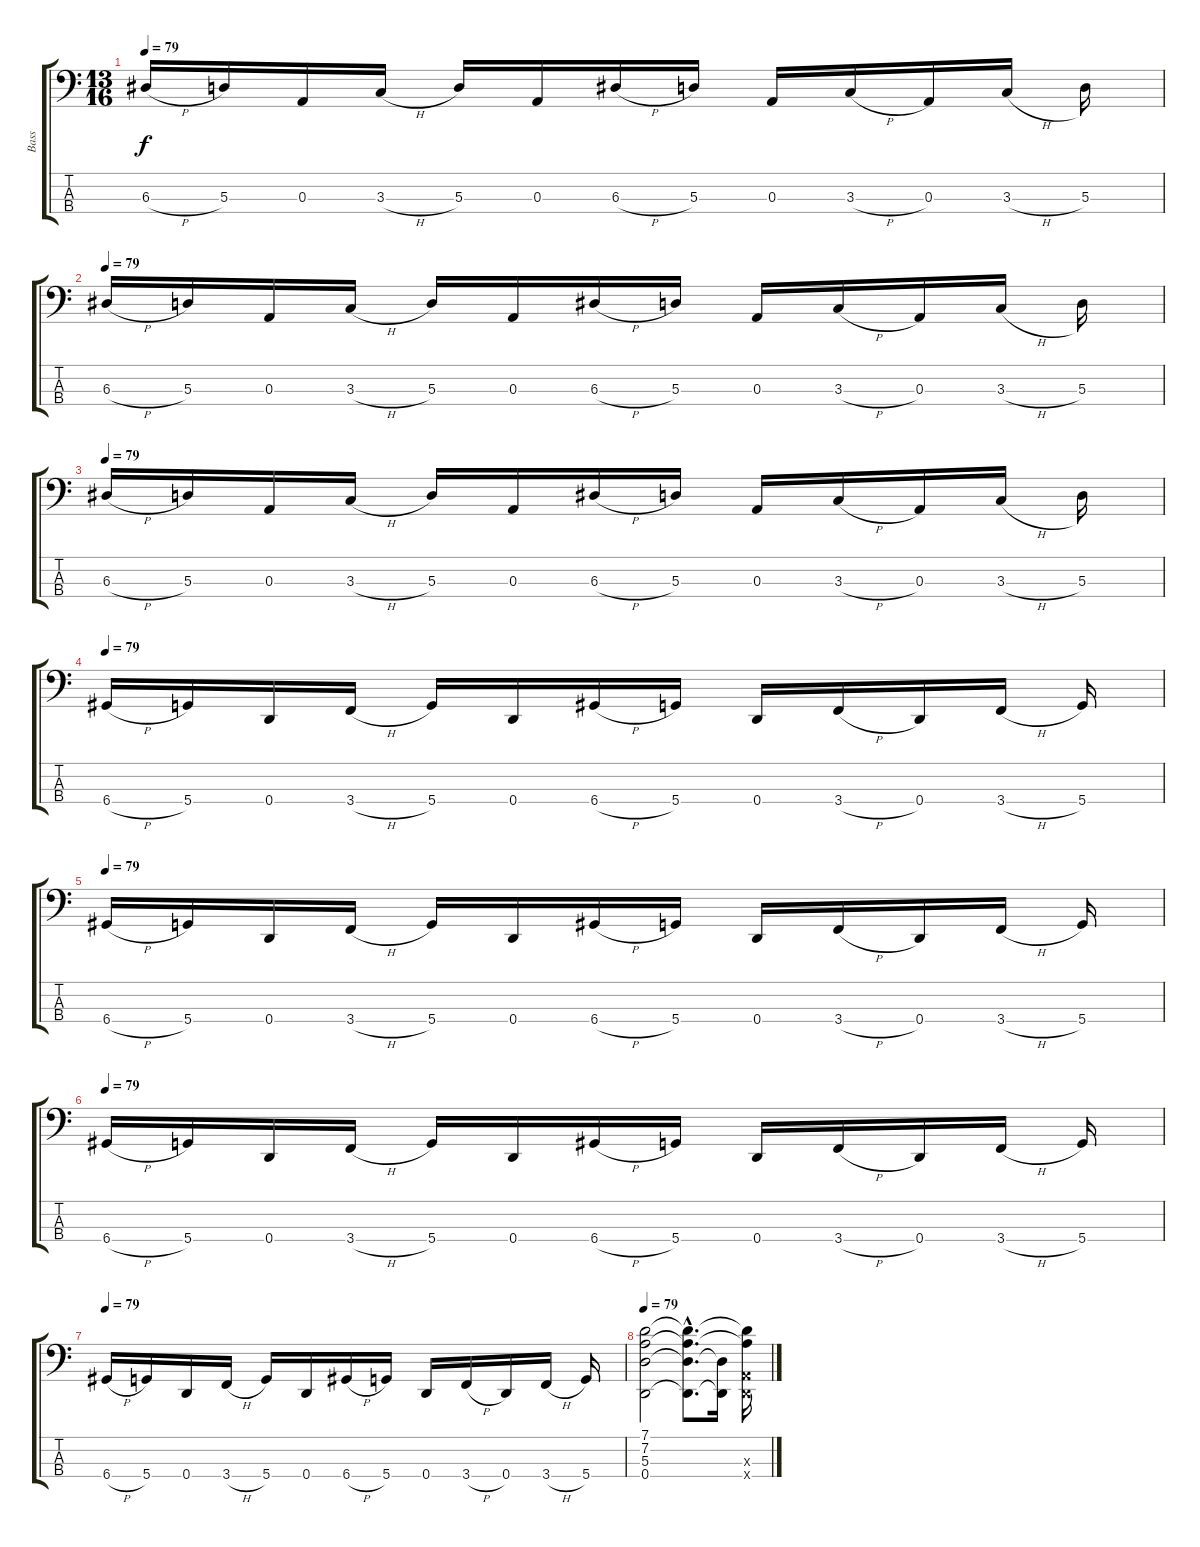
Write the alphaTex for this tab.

\track ("Bass" "Bass") {instrument electricbasspick}
\staff {score tabs}
\tuning (G2 D2 A1 D1) {hide}
\ts (13 16)
\tempo 79
\clef f4
\ks c
6.3{h}.16{dy f} 5.3.16 0.3.16 3.3{h}.16 5.3.16 0.3.16 6.3{h}.16 5.3.16 0.3.16 3.3{h}.16 0.3.16 3.3{h}.16 5.3.16 |
\tempo 79
6.3{h}.16 5.3.16 0.3.16 3.3{h}.16 5.3.16 0.3.16 6.3{h}.16 5.3.16 0.3.16 3.3{h}.16 0.3.16 3.3{h}.16 5.3.16 |
\tempo 79
6.3{h}.16 5.3.16 0.3.16 3.3{h}.16 5.3.16 0.3.16 6.3{h}.16 5.3.16 0.3.16 3.3{h}.16 0.3.16 3.3{h}.16 5.3.16 |
\tempo 79
6.4{h}.16 5.4.16 0.4.16 3.4{h}.16 5.4.16 0.4.16 6.4{h}.16 5.4.16 0.4.16 3.4{h}.16 0.4.16 3.4{h}.16 5.4.16 |
\tempo 79
6.4{h}.16 5.4.16 0.4.16 3.4{h}.16 5.4.16 0.4.16 6.4{h}.16 5.4.16 0.4.16 3.4{h}.16 0.4.16 3.4{h}.16 5.4.16 |
\tempo 79
6.4{h}.16 5.4.16 0.4.16 3.4{h}.16 5.4.16 0.4.16 6.4{h}.16 5.4.16 0.4.16 3.4{h}.16 0.4.16 3.4{h}.16 5.4.16 |
\tempo 79
6.4{h}.16 5.4.16 0.4.16 3.4{h}.16 5.4.16 0.4.16 6.4{h}.16 5.4.16 0.4.16 3.4{h}.16 0.4.16 3.4{h}.16 5.4.16 |
\tempo 79
(7.1 7.2 5.3 0.4).2 (7.1{hac t} 7.2{hac t} 5.3{hac t} 0.4{hac t}).8{d} (5.3{t} 0.4{t}).16 (7.1{t} 7.2{t} 0.3{x} 0.4{x}).16
